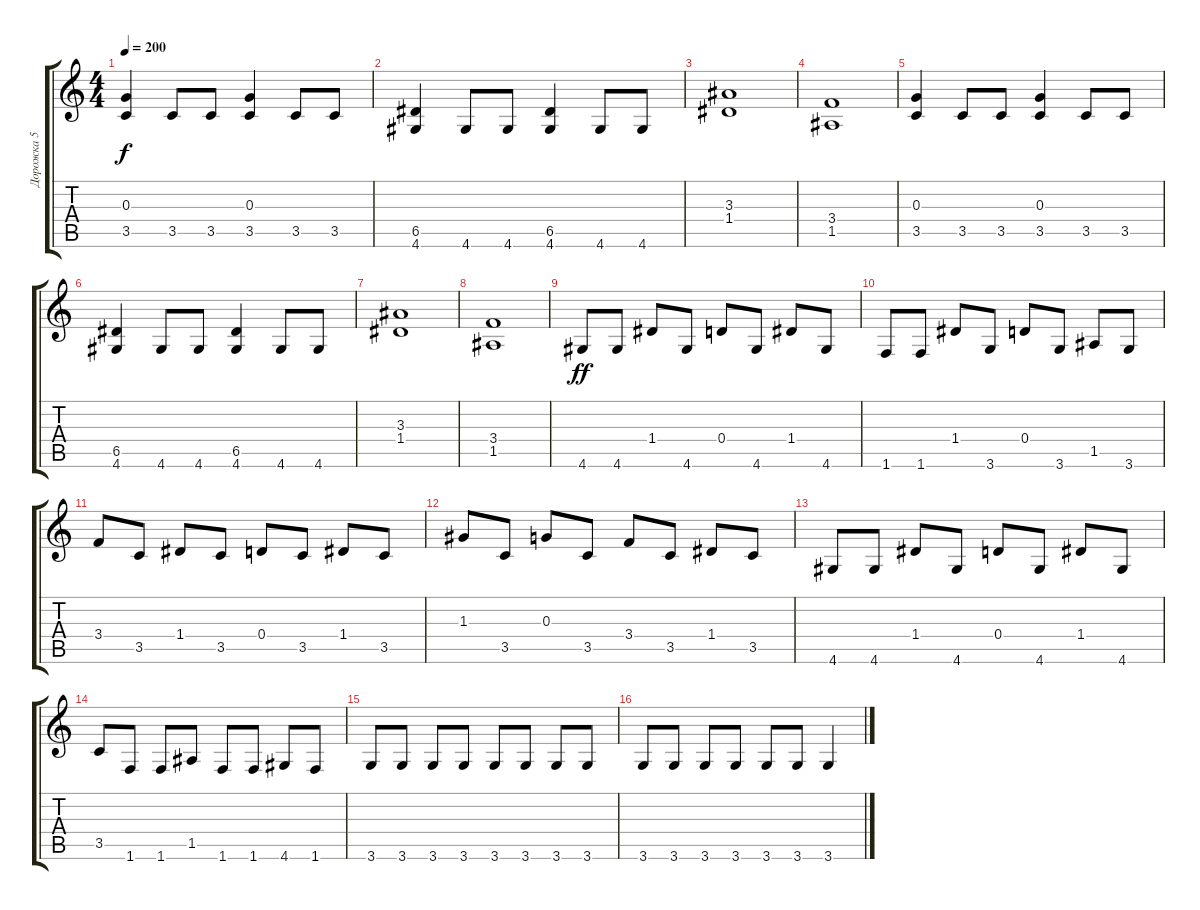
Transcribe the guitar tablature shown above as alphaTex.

\track ("Дорожка 5" "Дорожка 5") {instrument distortionguitar}
\staff {score tabs}
\tuning (E4 B3 G3 D3 A2 E2) {hide}
\ts (4 4)
\tempo 200
\clef g2
\ks c
(0.3 3.5).4{dy f} 3.5.8 3.5.8 (0.3 3.5).4 3.5.8 3.5.8 |
(6.5 4.6).4 4.6.8 4.6.8 (6.5 4.6).4 4.6.8 4.6.8 |
(3.3 1.4).1 |
(3.4 1.5).1 |
(0.3 3.5).4 3.5.8 3.5.8 (0.3 3.5).4 3.5.8 3.5.8 |
(6.5 4.6).4 4.6.8 4.6.8 (6.5 4.6).4 4.6.8 4.6.8 |
(3.3 1.4).1 |
(3.4 1.5).1 |
4.6.8{dy ff} 4.6.8 1.4.8 4.6.8 0.4.8 4.6.8 1.4.8 4.6.8 |
1.6.8 1.6.8 1.4.8 3.6.8 0.4.8 3.6.8 1.5.8 3.6.8 |
3.4.8 3.5.8 1.4.8 3.5.8 0.4.8 3.5.8 1.4.8 3.5.8 |
1.3.8 3.5.8 0.3.8 3.5.8 3.4.8 3.5.8 1.4.8 3.5.8 |
4.6.8 4.6.8 1.4.8 4.6.8 0.4.8 4.6.8 1.4.8 4.6.8 |
3.5.8 1.6.8 1.6.8 1.5.8 1.6.8 1.6.8 4.6.8 1.6.8 |
3.6.8 3.6.8 3.6.8 3.6.8 3.6.8 3.6.8 3.6.8 3.6.8 |
3.6.8 3.6.8 3.6.8 3.6.8 3.6.8 3.6.8 3.6.4
